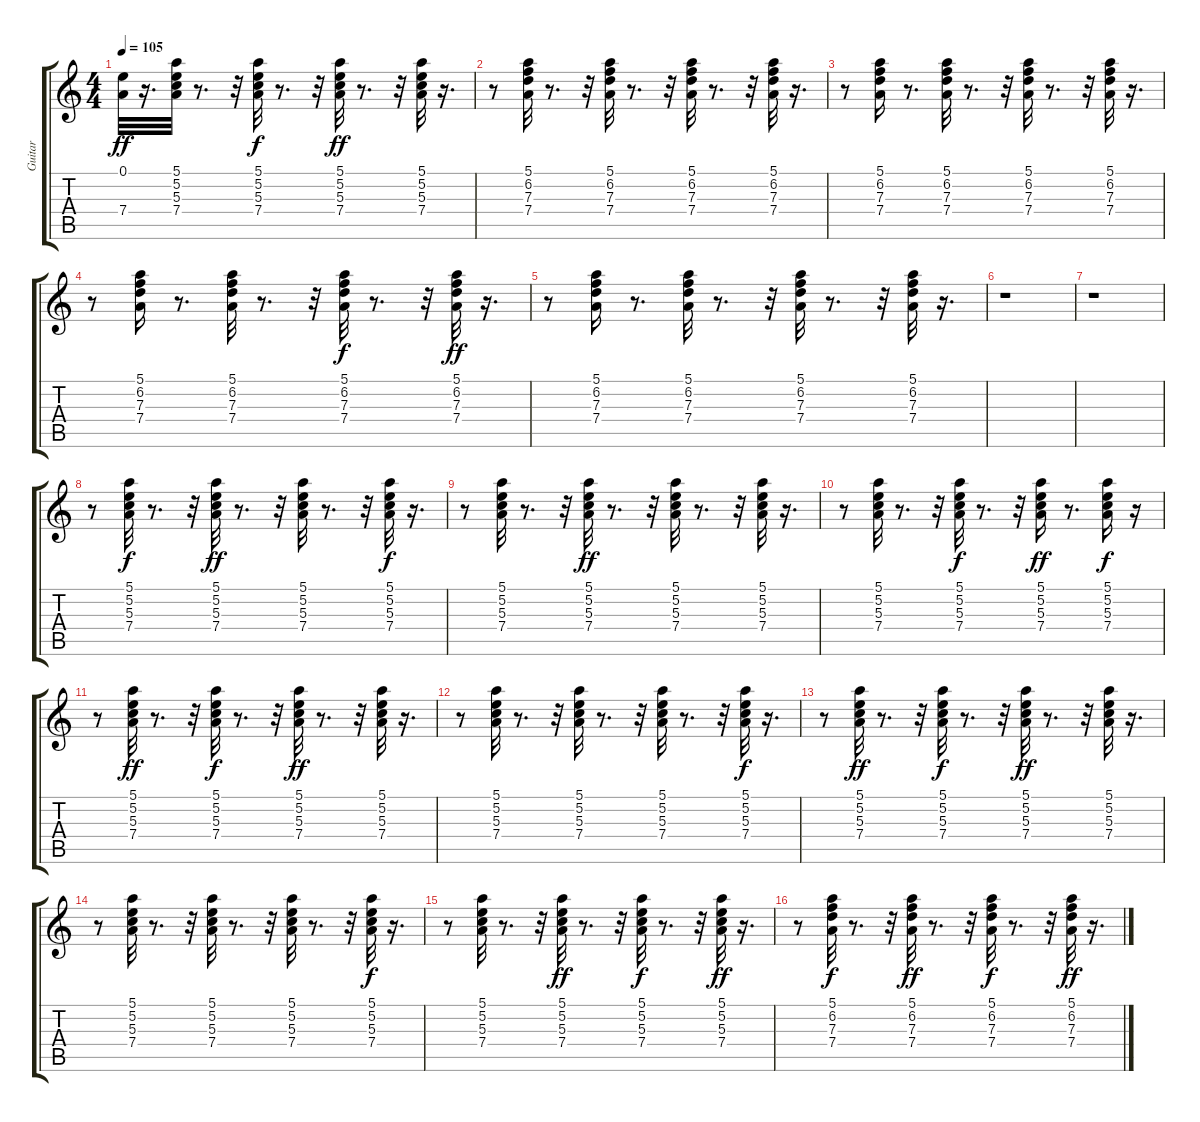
\track ("Guitar" "Guitar") {instrument electricguitarclean}
\staff {score tabs}
\tuning (E4 B3 G3 D3 A2 E2) {hide}
\ts (4 4)
\tempo 105
\clef g2
\ks c
(0.1 7.4).32{dy ff} r.16{d} (5.1 5.2 5.3 7.4).32 r.8{d} r.32 (5.1 5.2 5.3 7.4).32{dy f} r.8{d} r.32 (5.1 5.2 5.3 7.4).32{dy ff} r.8{d} r.32 (5.1 5.2 5.3 7.4).32 r.16{d} |
r.8 (5.1 6.2 7.3 7.4).32 r.8{d} r.32 (5.1 6.2 7.3 7.4).32 r.8{d} r.32 (5.1 6.2 7.3 7.4).32 r.8{d} r.32 (5.1 6.2 7.3 7.4).32 r.16{d} |
r.8 (5.1 6.2 7.3 7.4).16 r.8{d} (5.1 6.2 7.3 7.4).32 r.8{d} r.32 (5.1 6.2 7.3 7.4).32 r.8{d} r.32 (5.1 6.2 7.3 7.4).32 r.16{d} |
r.8 (5.1 6.2 7.3 7.4).16 r.8{d} (5.1 6.2 7.3 7.4).32 r.8{d} r.32 (5.1 6.2 7.3 7.4).32{dy f} r.8{d} r.32 (5.1 6.2 7.3 7.4).32{dy ff} r.16{d} |
r.8 (5.1 6.2 7.3 7.4).16 r.8{d} (5.1 6.2 7.3 7.4).32 r.8{d} r.32 (5.1 6.2 7.3 7.4).32 r.8{d} r.32 (5.1 6.2 7.3 7.4).32 r.16{d} |
r.1 |
r.1 |
r.8 (5.1 5.2 5.3 7.4).32{dy f instrument electricguitarclean} r.8{d} r.32 (5.1 5.2 5.3 7.4).32{dy ff} r.8{d} r.32 (5.1 5.2 5.3 7.4).32 r.8{d} r.32 (5.1 5.2 5.3 7.4).32{dy f} r.16{d} |
r.8 (5.1 5.2 5.3 7.4).32 r.8{d} r.32 (5.1 5.2 5.3 7.4).32{dy ff} r.8{d} r.32 (5.1 5.2 5.3 7.4).32 r.8{d} r.32 (5.1 5.2 5.3 7.4).32 r.16{d} |
r.8 (5.1 5.2 5.3 7.4).32 r.8{d} r.32 (5.1 5.2 5.3 7.4).32{dy f} r.8{d} r.32 (5.1 5.2 5.3 7.4).16{dy ff} r.8{d} (5.1 5.2 5.3 7.4).16{dy f} r.16 |
r.8 (5.1 5.2 5.3 7.4).32{dy ff} r.8{d} r.32 (5.1 5.2 5.3 7.4).32{dy f} r.8{d} r.32 (5.1 5.2 5.3 7.4).32{dy ff} r.8{d} r.32 (5.1 5.2 5.3 7.4).32 r.16{d} |
r.8 (5.1 5.2 5.3 7.4).32 r.8{d} r.32 (5.1 5.2 5.3 7.4).32 r.8{d} r.32 (5.1 5.2 5.3 7.4).32 r.8{d} r.32 (5.1 5.2 5.3 7.4).32{dy f} r.16{d} |
r.8 (5.1 5.2 5.3 7.4).32{dy ff} r.8{d} r.32 (5.1 5.2 5.3 7.4).32{dy f} r.8{d} r.32 (5.1 5.2 5.3 7.4).32{dy ff} r.8{d} r.32 (5.1 5.2 5.3 7.4).32 r.16{d} |
r.8 (5.1 5.2 5.3 7.4).32 r.8{d} r.32 (5.1 5.2 5.3 7.4).32 r.8{d} r.32 (5.1 5.2 5.3 7.4).32 r.8{d} r.32 (5.1 5.2 5.3 7.4).32{dy f} r.16{d} |
r.8 (5.1 5.2 5.3 7.4).32 r.8{d} r.32 (5.1 5.2 5.3 7.4).32{dy ff} r.8{d} r.32 (5.1 5.2 5.3 7.4).32{dy f} r.8{d} r.32 (5.1 5.2 5.3 7.4).32{dy ff} r.16{d} |
r.8 (5.1 6.2 7.3 7.4).32{dy f} r.8{d} r.32 (5.1 6.2 7.3 7.4).32{dy ff} r.8{d} r.32 (5.1 6.2 7.3 7.4).32{dy f} r.8{d} r.32 (5.1 6.2 7.3 7.4).32{dy ff} r.16{d}
